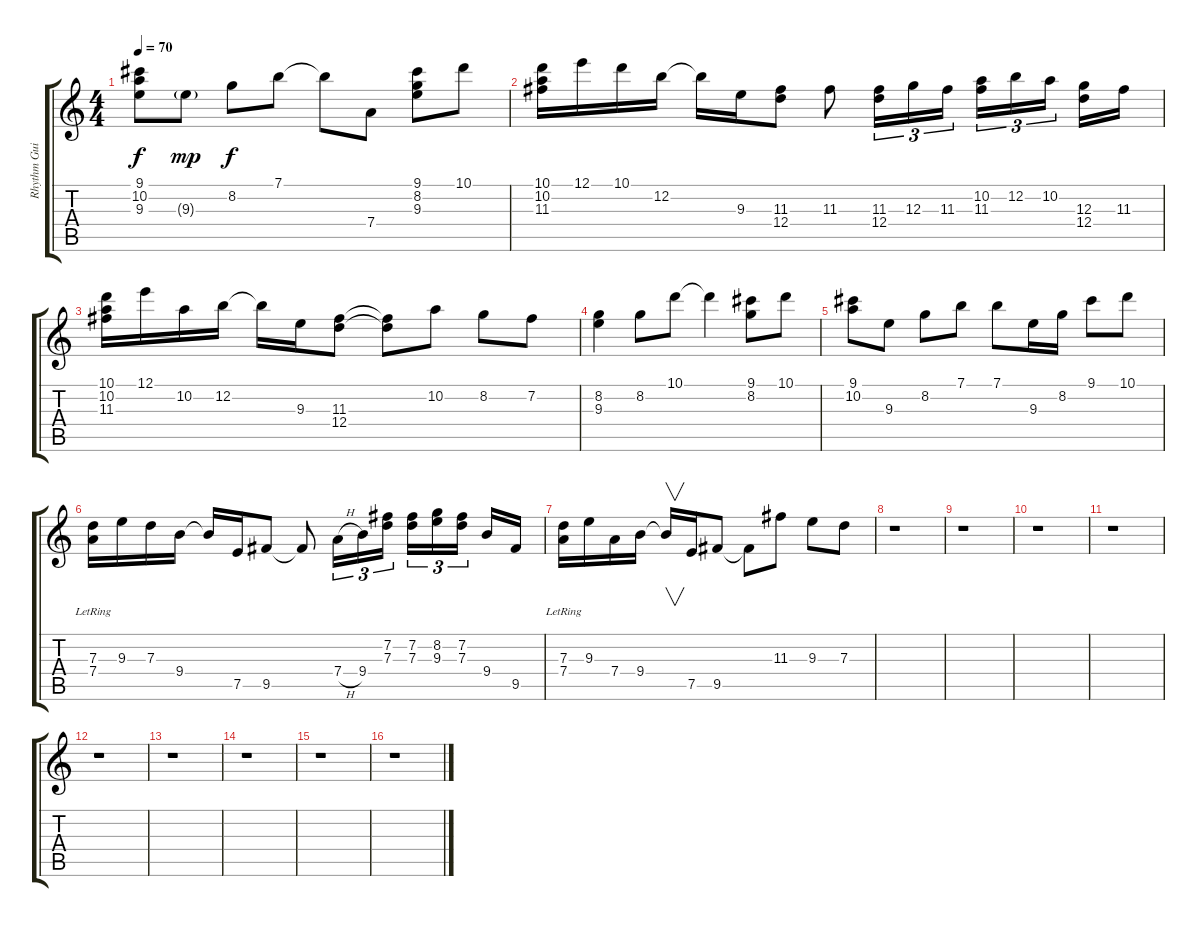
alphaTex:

\track ("Rhythm Guitar2" "Rhythm Gui") {instrument electricguitarclean}
\staff {score tabs}
\tuning (E4 B3 G3 D3 A2 E2) {hide}
\ts (4 4)
\tempo 70
\clef g2
\ks c
(9.1 10.2 9.3).8{dy f} 9.3{g}.8{dy mp} 8.2.8{dy f} 7.1.8 7.1{t}.8 7.4.8 (9.1 8.2 9.3).8 10.1.8 |
(10.1 10.2 11.3).16 12.1.16 10.1.16 12.2.16 12.2{t}.16 9.3.16 (11.3 12.4).8 11.3.8 (11.3 12.4).16{tu (3 2)} 12.3.16{tu (3 2)} 11.3.16{tu (3 2)} (10.2 11.3).16{tu (3 2)} 12.2.16{tu (3 2)} 10.2.16{tu (3 2)} (12.3 12.4).16 11.3.16 |
(10.1 10.2 11.3).16 12.1.16 10.2.16 12.2.16 12.2{t}.16 9.3.16 (11.3 12.4).8 (11.3{t} 12.4{t}).8 10.2.8 8.2.8 7.2.8 |
(8.2 9.3).4 8.2.8 10.1.8 10.1{t}.4 (9.1 8.2).8 10.1.8 |
(9.1 10.2).8 9.3.8 8.2.8 7.1.8 7.1.8 9.3.16 8.2.16 9.1.8 10.1.8 |
(7.3 7.4{lr}).16 9.3.16 7.3.16 9.4.16 9.4{t}.16 7.5.16 9.5.8 9.5{t}.8 7.4{h}.16{tu (3 2)} 9.4.16{tu (3 2)} (7.2 7.3).16{tu (3 2)} (7.2 7.3).16{tu (3 2)} (8.2 9.3).16{tu (3 2)} (7.2 7.3).16{tu (3 2)} 9.4.16 9.5.16 |
(7.3 7.4{lr}).16 9.3.16 7.4.16 9.4.16 9.4{t}.16{v} 7.5.16 9.5.8 9.5{t}.8 11.3.8 9.3.8 7.3.8 |
r.1 |
r.1 |
r.1 |
r.1 |
r.1 |
r.1 |
r.1 |
r.1 |
r.1
